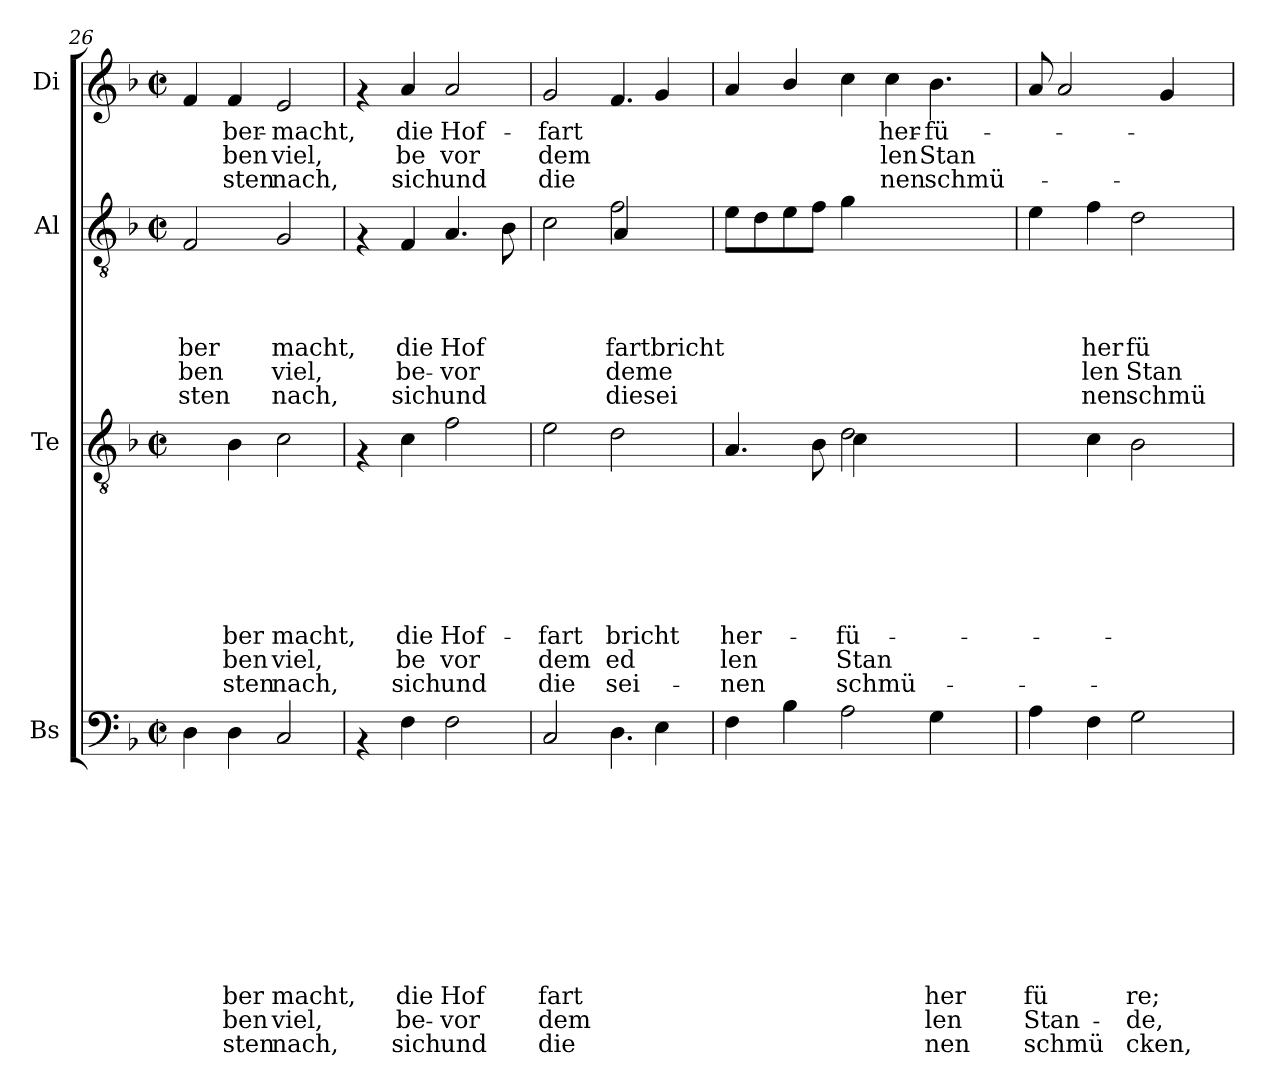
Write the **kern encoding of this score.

**kern	**text	**text	**text	**text	**text	**text	**text	**text	**text	**text	**text	**text	**kern	**text	**text	**text	**text	**text	**text	**text	**text	**text	**kern	**text	**text	**text	**text	**text	**text	**kern	**text	**text	**text
*part4	*part4	*part4	*part4	*part4	*part4	*part4	*part4	*part4	*part4	*part4	*part4	*part4	*part3	*part3	*part3	*part3	*part3	*part3	*part3	*part3	*part3	*part3	*part2	*part2	*part2	*part2	*part2	*part2	*part2	*part1	*part1	*part1	*part1
*staff4	*staff4	*staff4	*staff4	*staff4	*staff4	*staff4	*staff4	*staff4	*staff4	*staff4	*staff4	*staff4	*staff3	*staff3	*staff3	*staff3	*staff3	*staff3	*staff3	*staff3	*staff3	*staff3	*staff2	*staff2	*staff2	*staff2	*staff2	*staff2	*staff2	*staff1	*staff1	*staff1	*staff1
*I"Bs	*	*	*	*	*	*	*	*	*	*	*	*	*I"Te	*	*	*	*	*	*	*	*	*	*I"Al	*	*	*	*	*	*	*I"Di	*	*	*
*clefF4	*	*	*	*	*	*	*	*	*	*	*	*	*clefGv2	*	*	*	*	*	*	*	*	*	*clefGv2	*	*	*	*	*	*	*clefG2	*	*	*
*k[b-]	*	*	*	*	*	*	*	*	*	*	*	*	*k[b-]	*	*	*	*	*	*	*	*	*	*k[b-]	*	*	*	*	*	*	*k[b-]	*	*	*
*F:	*	*	*	*	*	*	*	*	*	*	*	*	*F:	*	*	*	*	*	*	*	*	*	*F:	*	*	*	*	*	*	*F:	*	*	*
*M2/2	*	*	*	*	*	*	*	*	*	*	*	*	*M2/2	*	*	*	*	*	*	*	*	*	*M2/2	*	*	*	*	*	*	*M2/2	*	*	*
*met(c|)	*	*	*	*	*	*	*	*	*	*	*	*	*met(c|)	*	*	*	*	*	*	*	*	*	*met(c|)	*	*	*	*	*	*	*met(c|)	*	*	*
=26	=26	=26	=26	=26	=26	=26	=26	=26	=26	=26	=26	=26	=26	=26	=26	=26	=26	=26	=26	=26	=26	=26	=26	=26	=26	=26	=26	=26	=26	=26	=26	=26	=26
!	!	!	!	!	!	!	!	!	!	!	!	!	!	!	!	!	!	!	!	!	!	!	!	!	!	!	!LO:LY:b:rj	!LO:LY:b:rj	!LO:LY:b:rj	!	!	!	!
4D\	.	.	.	.	.	.	.	.	.	.	.	.	4ryy	.	.	.	.	.	.	.	.	.	2F/	.	.	.	ber	-ben	sten	4f/	.	.	.
!	!	!	!	!	!	!	!	!	!	!LO:LY:b:rj	!LO:LY:b:rj	!LO:LY:b:rj	!	!	!	!	!	!	!	!LO:LY:b:rj	!LO:LY:b:rj	!LO:LY:b:rj	!	!	!	!	!	!	!	!	!LO:LY:b:rj	!LO:LY:b:rj	!LO:LY:b:rj
4D\	.	.	.	.	.	.	.	.	.	ber	ben	-sten	4B-\	.	.	.	.	.	.	ber	ben	sten	.	.	.	.	.	.	.	4f/	-ber-	ben	-sten
!	!	!	!	!	!	!	!	!	!	!LO:LY:b:rj	!LO:LY:b:rj	!LO:LY:b:rj	!	!	!	!	!	!	!	!LO:LY:b:rj	!LO:LY:b:rj	!LO:LY:b:rj	!	!	!	!	!LO:LY:b:rj	!LO:LY:b:rj	!LO:LY:b:rj	!	!LO:LY:b:rj	!LO:LY:b:rj	!LO:LY:b:rj
2C/	.	.	.	.	.	.	.	.	.	macht,	viel,	nach,	2c\	.	.	.	.	.	.	macht,	viel,	nach,	2G/	.	.	.	macht,	viel,	nach,	2e/	-macht,	viel,	nach,
!!LO:PB:g=z
=27	=27	=27	=27	=27	=27	=27	=27	=27	=27	=27	=27	=27	=27	=27	=27	=27	=27	=27	=27	=27	=27	=27	=27	=27	=27	=27	=27	=27	=27	=27	=27	=27	=27
4rAA	.	.	.	.	.	.	.	.	.	.	.	.	4rF	.	.	.	.	.	.	.	.	.	4rF	.	.	.	.	.	.	4rf	.	.	.
!	!	!	!	!	!	!	!	!	!	!LO:LY:b:rj	!LO:LY:b:rj	!LO:LY:b:rj	!	!	!	!	!	!	!	!LO:LY:b:rj	!LO:LY:b:rj	!LO:LY:b:rj	!	!	!	!	!LO:LY:b:rj	!LO:LY:b:rj	!LO:LY:b:rj	!	!LO:LY:b:rj	!LO:LY:b:rj	!LO:LY:b:rj
4F\	.	.	.	.	.	.	.	.	.	die	be-	sich	4c\	.	.	.	.	.	.	die	be	sich	4F/	.	.	.	die	be-	sich	4a/	die	be	sich
!	!	!	!	!	!	!	!	!	!	!LO:LY:b:rj	!LO:LY:b:rj	!LO:LY:b:rj	!	!	!	!	!	!	!	!LO:LY:b:rj	!LO:LY:b:rj	!LO:LY:b:rj	!	!	!	!	!LO:LY:b:rj	!LO:LY:b:rj	!LO:LY:b:rj	!	!LO:LY:b:rj	!LO:LY:b:rj	!LO:LY:b:rj
2F\	.	.	.	.	.	.	.	.	.	Hof	-vor	und	2f\	.	.	.	.	.	.	Hof-	vor	und	4.A/	.	.	.	Hof	-vor	und	2a/	Hof-	vor	und
.	.	.	.	.	.	.	.	.	.	.	.	.	.	.	.	.	.	.	.	.	.	.	8B-\	.	.	.	.	.	.	.	.	.	.
=28	=28	=28	=28	=28	=28	=28	=28	=28	=28	=28	=28	=28	=28	=28	=28	=28	=28	=28	=28	=28	=28	=28	=28	=28	=28	=28	=28	=28	=28	=28	=28	=28	=28
!	!	!	!	!	!	!	!	!	!	!LO:LY:b:rj	!LO:LY:b:rj	!LO:LY:b:rj	!	!	!	!	!	!	!	!LO:LY:b:rj	!LO:LY:b:rj	!LO:LY:b:rj	!	!	!	!	!	!	!	!	!LO:LY:b:rj	!LO:LY:b:rj	!LO:LY:b:rj
*^	*	*	*	*	*	*	*	*	*	*	*	*	*	*	*	*	*	*	*	*	*	*	*^	*	*	*	*	*	*	*^	*	*	*
2C/	2.ryy	.	.	.	.	.	.	.	.	.	fart	dem	die	2e\	.	.	.	.	.	.	-fart	dem	die	2c\	2ryy	.	.	.	.	.	.	2g/	2.ryy	-fart	dem	die
!	!	!	!	!	!	!	!	!	!	!	!	!	!	!	!	!	!	!	!	!	!LO:LY:b:rj	!LO:LY:b:rj	!LO:LY:b:rj	!	!	!	!	!	!LO:LY:b:rj	!LO:LY:b:rj	!LO:LY:b:rj	!	!	!	!	!
4.D\	.	.	.	.	.	.	.	.	.	.	.	.	.	2d\	.	.	.	.	.	.	bricht	ed	sei-	2f\	4A/	.	.	.	fartbricht	deme	diesei	4.f/	.	.	.	.
.	4E\	.	.	.	.	.	.	.	.	.	.	.	.	.	.	.	.	.	.	.	.	.	.	.	4ryy	.	.	.	.	.	.	.	4g/	.	.	.
8ryy	.	.	.	.	.	.	.	.	.	.	.	.	.	.	.	.	.	.	.	.	.	.	.	.	.	.	.	.	.	.	.	8ryy	.	.	.	.
*	*	*	*	*	*	*	*	*	*	*	*	*	*	*	*	*	*	*	*	*	*	*	*	*v	*v	*	*	*	*	*	*	*	*	*	*	*
*v	*v	*	*	*	*	*	*	*	*	*	*	*	*	*	*	*	*	*	*	*	*	*	*	*	*	*	*	*	*	*	*v	*v	*	*	*
=29	=29	=29	=29	=29	=29	=29	=29	=29	=29	=29	=29	=29	=29	=29	=29	=29	=29	=29	=29	=29	=29	=29	=29	=29	=29	=29	=29	=29	=29	=29	=29	=29	=29
!	!	!	!	!	!	!	!	!	!	!	!	!	!	!	!	!	!	!	!	!LO:LY:b:rj	!LO:LY:b:rj	!LO:LY:b:rj	!	!	!	!	!	!	!	!	!	!	!
*	*	*	*	*	*	*	*	*	*	*	*	*	*^	*	*	*	*	*	*	*	*	*	*	*	*	*	*	*	*	*	*	*	*
4F\	.	.	.	.	.	.	.	.	.	.	.	.	4.A/	2ryy	.	.	.	.	.	.	her-	len	-nen	8e\L	.	.	.	.	.	.	4a/	.	.	.
.	.	.	.	.	.	.	.	.	.	.	.	.	.	.	.	.	.	.	.	.	.	.	.	8d\	.	.	.	.	.	.	.	.	.	.
4B-\	.	.	.	.	.	.	.	.	.	.	.	.	.	.	.	.	.	.	.	.	.	.	.	8e\	.	.	.	.	.	.	4b-/	.	.	.
.	.	.	.	.	.	.	.	.	.	.	.	.	8B-\	.	.	.	.	.	.	.	.	.	.	8f\J	.	.	.	.	.	.	.	.	.	.
!	!	!	!	!	!	!	!	!	!	!	!	!	!	!	!	!	!	!	!	!	!LO:LY:b:rj	!LO:LY:b:rj	!LO:LY:b:rj	!	!	!	!	!	!	!	!	!	!	!
2A\	.	.	.	.	.	.	.	.	.	.	.	.	2d\	4c\	.	.	.	.	.	.	-fü-	Stan	schmü-	4g\	.	.	.	.	.	.	4cc\	.	.	.
!	!	!	!	!	!	!	!	!	!	!	!	!	!	!	!	!	!	!	!	!	!	!	!	!	!	!	!	!	!	!	!	!LO:LY:b:rj	!LO:LY:b:rj	!LO:LY:b:rj
.	.	.	.	.	.	.	.	.	.	.	.	.	.	4.ryy	.	.	.	.	.	.	.	.	.	2ryy	.	.	.	.	.	.	4cc\	her-	len	nen
!	!	!	!	!	!	!	!	!	!	!LO:LY:b:rj	!LO:LY:b:rj	!LO:LY:b:rj	!	!	!	!	!	!	!	!	!	!	!	!	!	!	!	!	!	!	!	!LO:LY:b:rj	!LO:LY:b:rj	!LO:LY:b:rj
4G\	.	.	.	.	.	.	.	.	.	her	len	nen	4.ryy	.	.	.	.	.	.	.	.	.	.	.	.	.	.	.	.	.	4.b-\	-fü-	Stan	schmü-
.	.	.	.	.	.	.	.	.	.	.	.	.	.	4ryy	.	.	.	.	.	.	.	.	.	.	.	.	.	.	.	.	.	.	.	.
8ryy	.	.	.	.	.	.	.	.	.	.	.	.	.	.	.	.	.	.	.	.	.	.	.	8ryy	.	.	.	.	.	.	.	.	.	.
*	*	*	*	*	*	*	*	*	*	*	*	*	*v	*v	*	*	*	*	*	*	*	*	*	*	*	*	*	*	*	*	*	*	*	*
=30	=30	=30	=30	=30	=30	=30	=30	=30	=30	=30	=30	=30	=30	=30	=30	=30	=30	=30	=30	=30	=30	=30	=30	=30	=30	=30	=30	=30	=30	=30	=30	=30	=30
!	!	!	!	!	!	!	!	!	!	!LO:LY:b:rj	!LO:LY:b:rj	!LO:LY:b:rj	!	!	!	!	!	!	!	!	!	!	!	!	!	!	!	!	!	!	!	!	!
4A\	.	.	.	.	.	.	.	.	.	fü	Stan-	schmü	4ryy	.	.	.	.	.	.	.	.	.	4e\	.	.	.	.	.	.	8a/	.	.	.
.	.	.	.	.	.	.	.	.	.	.	.	.	.	.	.	.	.	.	.	.	.	.	.	.	.	.	.	.	.	2a/	.	.	.
!	!	!	!	!	!	!	!	!	!	!	!	!	!	!	!	!	!	!	!	!	!	!	!	!	!	!	!LO:LY:b:rj	!LO:LY:b:rj	!LO:LY:b:rj	!	!	!	!
4F\	.	.	.	.	.	.	.	.	.	.	.	.	4c\	.	.	.	.	.	.	.	.	.	4f\	.	.	.	her	len	nen	.	.	.	.
!	!	!	!	!	!	!	!	!	!	!LO:LY:b:rj	!LO:LY:b:rj	!LO:LY:b:rj	!	!	!	!	!	!	!	!	!	!	!	!	!	!	!LO:LY:b:rj	!LO:LY:b:rj	!LO:LY:b:rj	!	!	!	!
2G\	.	.	.	.	.	.	.	.	.	re;	-de,	cken,	2B-\	.	.	.	.	.	.	.	.	.	2d\	.	.	.	fü	Stan-	schmü	.	.	.	.
.	.	.	.	.	.	.	.	.	.	.	.	.	.	.	.	.	.	.	.	.	.	.	.	.	.	.	.	.	.	4g/	.	.	.
.	.	.	.	.	.	.	.	.	.	.	.	.	.	.	.	.	.	.	.	.	.	.	.	.	.	.	.	.	.	8ryy	.	.	.
=	=	=	=	=	=	=	=	=	=	=	=	=	=	=	=	=	=	=	=	=	=	=	=	=	=	=	=	=	=	=	=	=	=
*-	*-	*-	*-	*-	*-	*-	*-	*-	*-	*-	*-	*-	*-	*-	*-	*-	*-	*-	*-	*-	*-	*-	*-	*-	*-	*-	*-	*-	*-	*-	*-	*-	*-
